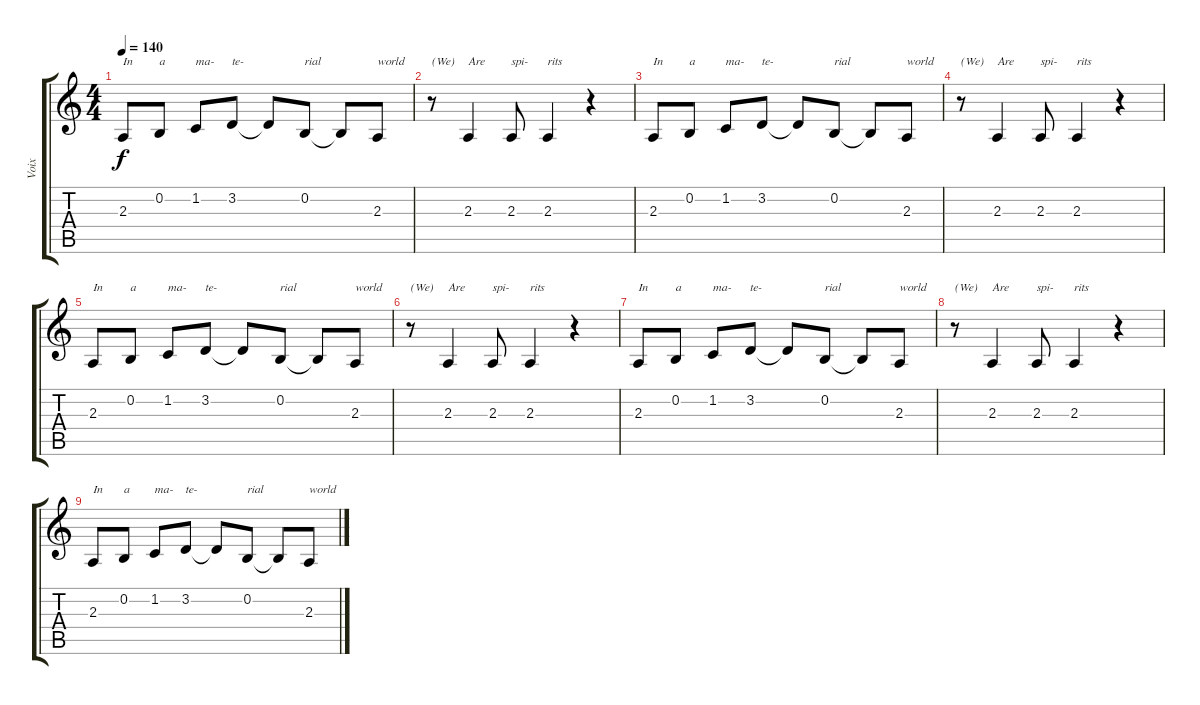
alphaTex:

\track ("Voix" "Voix") {instrument clarinet}
\staff {score tabs}
\tuning (E4 B3 G3 D3 A2 E2) {hide}
\ts (4 4)
\tempo 140
\clef g2
\ks c
2.3.8{txt "In" dy f} 0.2.8{txt "a"} 1.2.8{txt "ma-"} 3.2.8{txt "te-"} 3.2{t}.8 0.2.8{txt "rial"} 0.2{t}.8 2.3.8{txt "world"} |
r.8{txt "(We)"} 2.3.4{txt "Are"} 2.3.8{txt "spi-"} 2.3.4{txt "rits"} r.4 |
2.3.8{txt "In"} 0.2.8{txt "a"} 1.2.8{txt "ma-"} 3.2.8{txt "te-"} 3.2{t}.8 0.2.8{txt "rial"} 0.2{t}.8 2.3.8{txt "world"} |
r.8{txt "(We)"} 2.3.4{txt "Are"} 2.3.8{txt "spi-"} 2.3.4{txt "rits"} r.4 |
2.3.8{txt "In"} 0.2.8{txt "a"} 1.2.8{txt "ma-"} 3.2.8{txt "te-"} 3.2{t}.8 0.2.8{txt "rial"} 0.2{t}.8 2.3.8{txt "world"} |
r.8{txt "(We)"} 2.3.4{txt "Are"} 2.3.8{txt "spi-"} 2.3.4{txt "rits"} r.4 |
2.3.8{txt "In"} 0.2.8{txt "a"} 1.2.8{txt "ma-"} 3.2.8{txt "te-"} 3.2{t}.8 0.2.8{txt "rial"} 0.2{t}.8 2.3.8{txt "world"} |
r.8{txt "(We)"} 2.3.4{txt "Are"} 2.3.8{txt "spi-"} 2.3.4{txt "rits"} r.4 |
2.3.8{txt "In"} 0.2.8{txt "a"} 1.2.8{txt "ma-"} 3.2.8{txt "te-"} 3.2{t}.8 0.2.8{txt "rial"} 0.2{t}.8 2.3.8{txt "world"}
